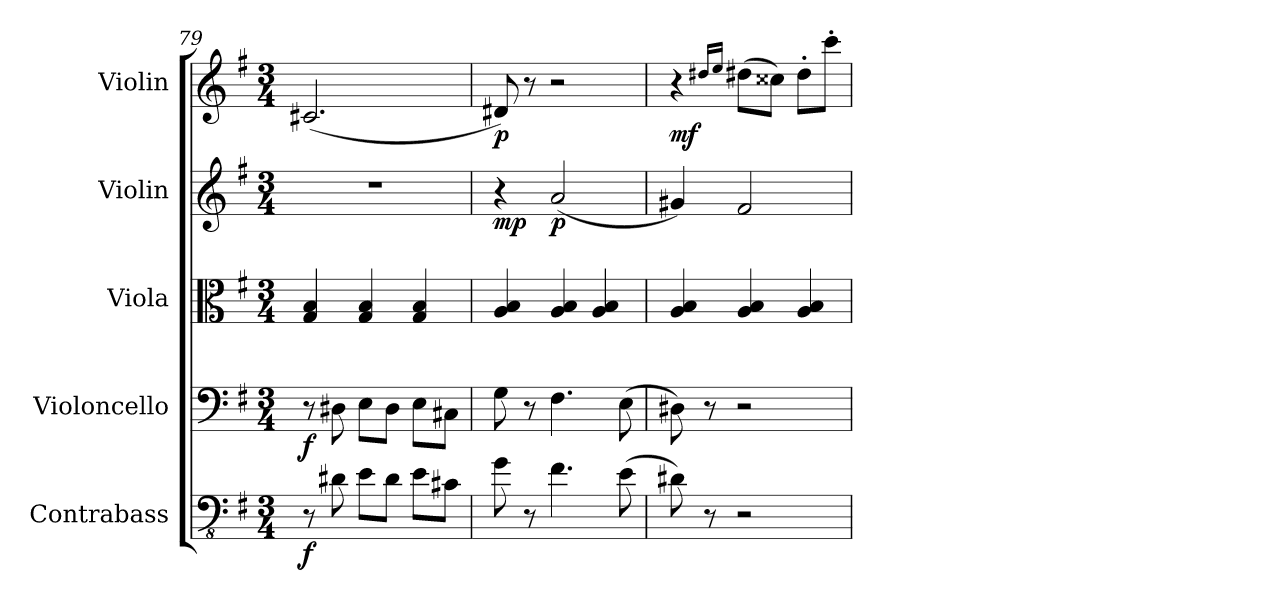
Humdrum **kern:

**kern	**dynam	**kern	**dynam	**kern	**kern	**dynam	**kern	**dynam
*part5	*part5	*part4	*part4	*part3	*part2	*part2	*part1	*part1
*staff5	*staff5	*staff4	*staff4	*staff3	*staff2	*staff2	*staff1	*staff1
*I"Contrabass	*	*I"Violoncello	*	*I"Viola	*I"Violin	*	*I"Violin	*
*I'Cb.	*	*I'Vc.	*	*I'Vla.	*I'Vln.	*	*I'Vln.	*
*clefFv4	*	*clefF4	*	*clefC3	*clefG2	*	*clefG2	*
*ITrd7c12	*	*	*	*	*	*	*	*
*k[f#]	*	*k[f#]	*	*k[f#]	*k[f#]	*	*k[f#]	*
*M3/4	*	*M3/4	*	*M3/4	*M3/4	*	*M3/4	*
=79	=79	=79	=79	=79	=79	=79	=79	=79
!	!LO:DY:b	!	!LO:DY:b	!	!	!	!	!
8r	f	8r	f	4G/ 4B/	2.r	.	(2.c#X/	.
8DD#X\	.	8D#X\	.	.	.	.	.	.
8EE\L	.	8E\L	.	4G/ 4B/	.	.	.	.
8DD#\J	.	8D#\J	.	.	.	.	.	.
8EE\L	.	8E\L	.	4G/ 4B/	.	.	.	.
8CC#X\J	.	8C#X\J	.	.	.	.	.	.
=80	=80	=80	=80	=80	=80	=80	=80	=80
!	!	!	!	!	!	!LO:DY:b	!	!LO:DY:b
8GG\	.	8G\	.	4A/ 4B/	4r	mp	8d#X/)	p
8r	.	8r	.	.	.	.	8r	.
!	!	!	!	!	!	!LO:DY:b	!	!
4.FF#\	.	4.F#\	.	4A/ 4B/	(2a/	p	2r	.
.	.	.	.	4A/ 4B/	.	.	.	.
(8EE\	.	(8E\	.	.	.	.	.	.
!!LO:LB:g=z
=81	=81	=81	=81	=81	=81	=81	=81	=81
!	!	!	!	!	!	!	!	!LO:DY:b
8DD#X\)	.	8D#X\)	.	4A/ 4B/	4g#X/)	.	4r	mf
8r	.	8r	.	.	.	.	.	.
.	.	.	.	.	.	.	16qdd#X/LL	.
.	.	.	.	.	.	.	16qee/JJ	.
2r	.	2r	.	4A/ 4B/	2f#/	.	(8dd#\L	.
.	.	.	.	.	.	.	8cc##X\J)	.
.	.	.	.	4A/ 4B/	.	.	8dd#'\L	.
.	.	.	.	.	.	.	8ccc'\J	.
=	=	=	=	=	=	=	=	=
*-	*-	*-	*-	*-	*-	*-	*-	*-
